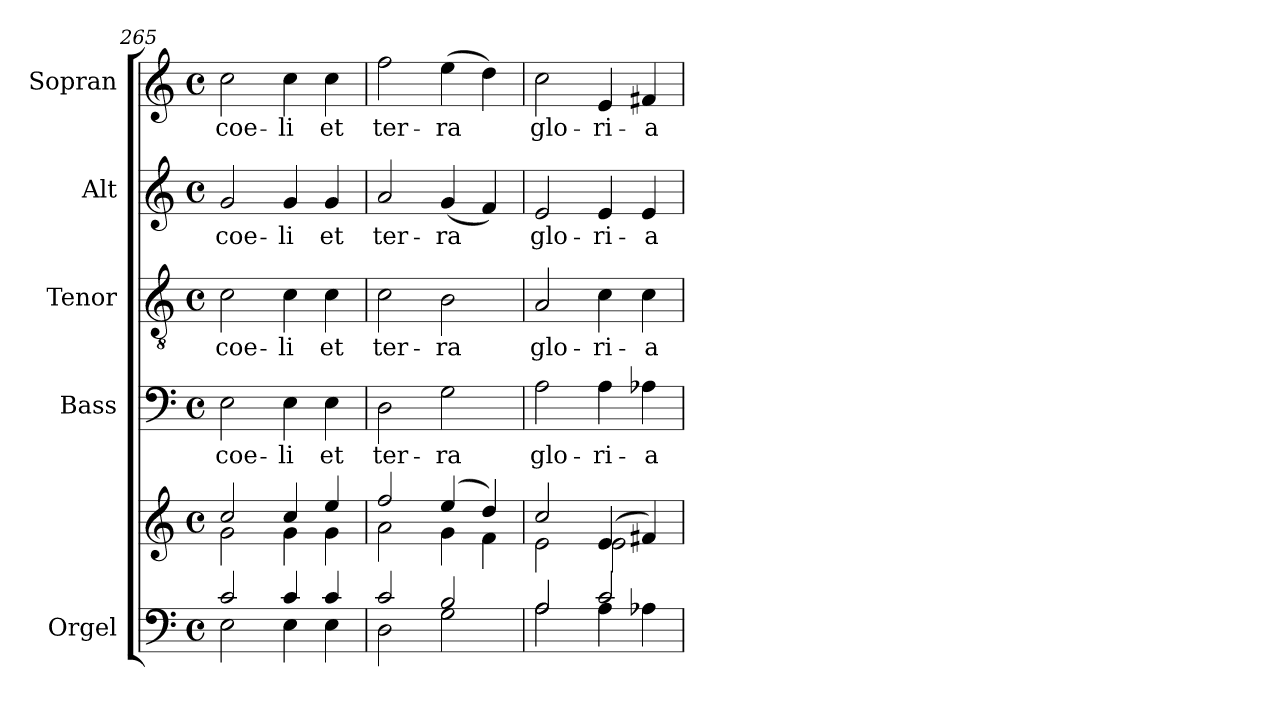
**kern	**kern	**kern	**text	**kern	**text	**kern	**text	**kern	**text
*part5	*part5	*part4	*part4	*part3	*part3	*part2	*part2	*part1	*part1
*staff6	*staff5	*staff4	*staff4	*staff3	*staff3	*staff2	*staff2	*staff1	*staff1
*I"Orgel	*	*I"Bass	*	*I"Tenor	*	*I"Alt	*	*I"Sopran	*
*I'Org.	*	*I'B.	*	*I'T.	*	*I'A.	*	*I'S.	*
*clefF4	*clefG2	*clefF4	*	*clefGv2	*	*clefG2	*	*clefG2	*
*k[]	*k[]	*k[]	*	*k[]	*	*k[]	*	*k[]	*
*C:	*C:	*C:	*	*C:	*	*C:	*	*C:	*
*M4/4	*M4/4	*M4/4	*	*M4/4	*	*M4/4	*	*M4/4	*
*met(c)	*met(c)	*met(c)	*	*met(c)	*	*met(c)	*	*met(c)	*
=265	=265	=265	=265	=265	=265	=265	=265	=265	=265
*^	*^	*	*	*	*	*	*	*	*
!	!	!	!	!	!LO:LY:b	!	!LO:LY:b	!	!LO:LY:b	!	!LO:LY:b
2c/	2E\	2cc/	2g\	2E\	coe-	2c\	coe-	2g/	coe-	2cc\	coe-
!	!	!	!	!	!LO:LY:b	!	!LO:LY:b	!	!LO:LY:b	!	!LO:LY:b
4c/	4E\	4cc/	4g\	4E\	-li	4c\	-li	4g/	-li	4cc\	-li
!	!	!	!	!	!LO:LY:b	!	!LO:LY:b	!	!LO:LY:b	!	!LO:LY:b
4c/	4E\	4ee/	4g\	4E\	et	4c\	et	4g/	et	4cc\	et
=266	=266	=266	=266	=266	=266	=266	=266	=266	=266	=266	=266
!	!	!	!	!	!LO:LY:b	!	!LO:LY:b	!	!LO:LY:b	!	!LO:LY:b
2c/	2D\	2ff/	2a\	2D\	ter-	2c\	ter-	2a/	ter-	2ff\	ter-
!	!	!	!	!	!LO:LY:b	!	!LO:LY:b	!	!LO:LY:b	!	!LO:LY:b
2B/	2G\	(4ee/	4g\	2G\	-ra	2B\	-ra	(<4g/	-ra	(>4ee\	-ra
.	.	4dd/)	4f\	.	.	.	.	4f/)	.	4dd\)	.
!!LO:LB:g=z
=267	=267	=267	=267	=267	=267	=267	=267	=267	=267	=267	=267
!	!	!	!	!	!LO:LY:b	!	!LO:LY:b	!	!LO:LY:b	!	!LO:LY:b
2A/	2A\	2cc/	2e\	2A\	glo-	2A/	glo-	2e/	glo-	2cc\	glo-
!	!	!	!	!	!LO:LY:b	!	!LO:LY:b	!	!LO:LY:b	!	!LO:LY:b
2c/	4A\	(4e/	2e\	4A\	-ri-	4c\	-ri-	4e/	-ri-	4e/	-ri-
!	!	!	!	!	!LO:LY:b	!	!LO:LY:b	!	!LO:LY:b	!	!LO:LY:b
.	4A-X\	4f#X/)	.	4A-X\	-a	4c\	-a	4e/	-a	4f#X/	-a
*v	*v	*	*	*	*	*	*	*	*	*	*
*	*v	*v	*	*	*	*	*	*	*	*
=	=	=	=	=	=	=	=	=	=
*-	*-	*-	*-	*-	*-	*-	*-	*-	*-
